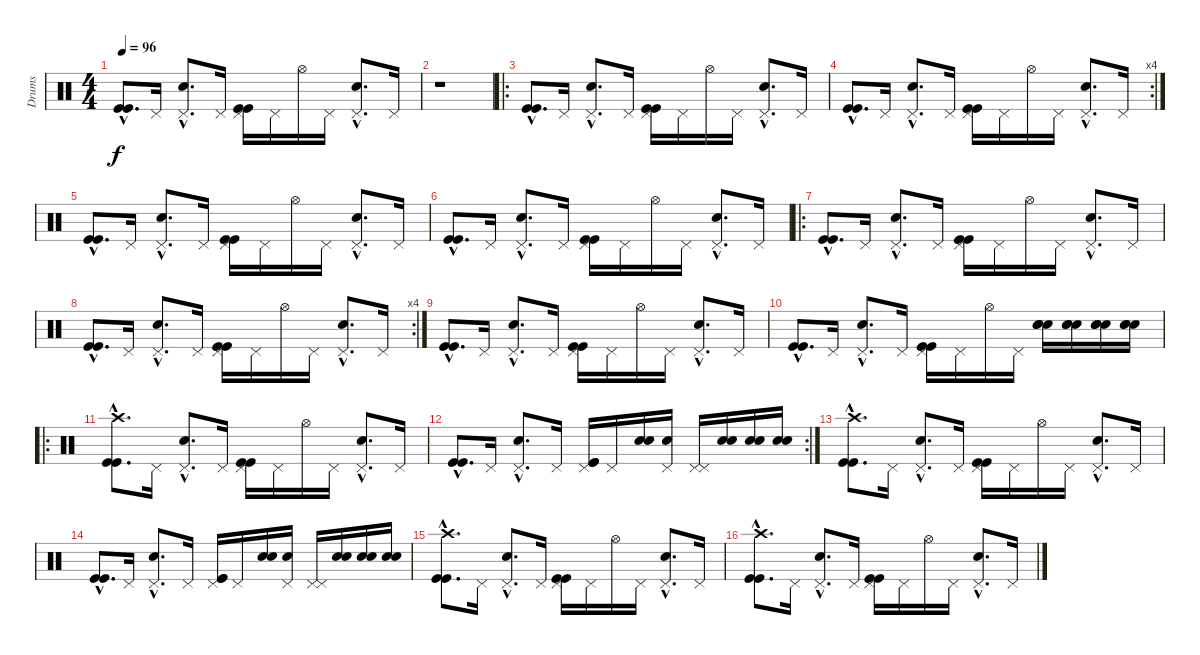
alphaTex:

\track ("Drums" "Drums") {instrument percussion}
\staff {score}
\articulation defaults
\ts (4 4)
\tempo 96
\clef neutral
\ks c
("Kick (hit)"{hac} "Kick (hit)"{hac}).8{d dy f} "Pedal Hi-Hat (hit)".16 ("Pedal Hi-Hat (hit)"{hac} "Electric Snare (hit)"{hac}).8{d} "Pedal Hi-Hat (hit)".16 ("Pedal Hi-Hat (hit)" "Kick (hit)" "Kick (hit)").16 "Pedal Hi-Hat (hit)".16 "Hi-Hat (open)".16 "Pedal Hi-Hat (hit)".16 ("Pedal Hi-Hat (hit)"{hac} "Electric Snare (hit)"{hac}).8{d} "Pedal Hi-Hat (hit)".16 |
r.1 |
\ro
("Kick (hit)"{hac} "Kick (hit)"{hac}).8{d} "Pedal Hi-Hat (hit)".16 ("Pedal Hi-Hat (hit)"{hac} "Electric Snare (hit)"{hac}).8{d} "Pedal Hi-Hat (hit)".16 ("Pedal Hi-Hat (hit)" "Kick (hit)" "Kick (hit)").16 "Pedal Hi-Hat (hit)".16 "Hi-Hat (open)".16 "Pedal Hi-Hat (hit)".16 ("Pedal Hi-Hat (hit)"{hac} "Electric Snare (hit)"{hac}).8{d} "Pedal Hi-Hat (hit)".16 |
\rc 4
("Kick (hit)"{hac} "Kick (hit)"{hac}).8{d} "Pedal Hi-Hat (hit)".16 ("Pedal Hi-Hat (hit)"{hac} "Electric Snare (hit)"{hac}).8{d} "Pedal Hi-Hat (hit)".16 ("Pedal Hi-Hat (hit)" "Kick (hit)" "Kick (hit)").16 "Pedal Hi-Hat (hit)".16 "Hi-Hat (open)".16 "Pedal Hi-Hat (hit)".16 ("Pedal Hi-Hat (hit)"{hac} "Electric Snare (hit)"{hac}).8{d} "Pedal Hi-Hat (hit)".16 |
("Kick (hit)"{hac} "Kick (hit)"{hac}).8{d} "Pedal Hi-Hat (hit)".16 ("Pedal Hi-Hat (hit)"{hac} "Electric Snare (hit)"{hac}).8{d} "Pedal Hi-Hat (hit)".16 ("Pedal Hi-Hat (hit)" "Kick (hit)" "Kick (hit)").16 "Pedal Hi-Hat (hit)".16 "Hi-Hat (open)".16 "Pedal Hi-Hat (hit)".16 ("Pedal Hi-Hat (hit)"{hac} "Electric Snare (hit)"{hac}).8{d} "Pedal Hi-Hat (hit)".16 |
("Kick (hit)"{hac} "Kick (hit)"{hac}).8{d} "Pedal Hi-Hat (hit)".16 ("Pedal Hi-Hat (hit)"{hac} "Electric Snare (hit)"{hac}).8{d} "Pedal Hi-Hat (hit)".16 ("Pedal Hi-Hat (hit)" "Kick (hit)" "Kick (hit)").16 "Pedal Hi-Hat (hit)".16 "Hi-Hat (open)".16 "Pedal Hi-Hat (hit)".16 ("Pedal Hi-Hat (hit)"{hac} "Electric Snare (hit)"{hac}).8{d} "Pedal Hi-Hat (hit)".16 |
\ro
("Kick (hit)"{hac} "Kick (hit)"{hac}).8{d} "Pedal Hi-Hat (hit)".16 ("Pedal Hi-Hat (hit)"{hac} "Electric Snare (hit)"{hac}).8{d} "Pedal Hi-Hat (hit)".16 ("Pedal Hi-Hat (hit)" "Kick (hit)" "Kick (hit)").16 "Pedal Hi-Hat (hit)".16 "Hi-Hat (open)".16 "Pedal Hi-Hat (hit)".16 ("Pedal Hi-Hat (hit)"{hac} "Electric Snare (hit)"{hac}).8{d} "Pedal Hi-Hat (hit)".16 |
\rc 4
("Kick (hit)"{hac} "Kick (hit)"{hac}).8{d} "Pedal Hi-Hat (hit)".16 ("Pedal Hi-Hat (hit)"{hac} "Electric Snare (hit)"{hac}).8{d} "Pedal Hi-Hat (hit)".16 ("Pedal Hi-Hat (hit)" "Kick (hit)" "Kick (hit)").16 "Pedal Hi-Hat (hit)".16 "Hi-Hat (open)".16 "Pedal Hi-Hat (hit)".16 ("Pedal Hi-Hat (hit)"{hac} "Electric Snare (hit)"{hac}).8{d} "Pedal Hi-Hat (hit)".16 |
("Kick (hit)"{hac} "Kick (hit)"{hac}).8{d} "Pedal Hi-Hat (hit)".16 ("Pedal Hi-Hat (hit)"{hac} "Electric Snare (hit)"{hac}).8{d} "Pedal Hi-Hat (hit)".16 ("Pedal Hi-Hat (hit)" "Kick (hit)" "Kick (hit)").16 "Pedal Hi-Hat (hit)".16 "Hi-Hat (open)".16 "Pedal Hi-Hat (hit)".16 ("Pedal Hi-Hat (hit)"{hac} "Electric Snare (hit)"{hac}).8{d} "Pedal Hi-Hat (hit)".16 |
("Kick (hit)"{hac} "Kick (hit)"{hac}).8{d} "Pedal Hi-Hat (hit)".16 ("Pedal Hi-Hat (hit)"{hac} "Electric Snare (hit)"{hac}).8{d} "Pedal Hi-Hat (hit)".16 ("Pedal Hi-Hat (hit)" "Kick (hit)" "Kick (hit)").16 "Pedal Hi-Hat (hit)".16 "Hi-Hat (open)".16 "Pedal Hi-Hat (hit)".16 ("Electric Snare (hit)" "Electric Snare (hit)" "Electric Snare (hit)").16 ("Electric Snare (hit)" "Electric Snare (hit)" "Electric Snare (hit)").16 ("Electric Snare (hit)" "Electric Snare (hit)" "Electric Snare (hit)").16 ("Electric Snare (hit)" "Electric Snare (hit)" "Electric Snare (hit)").16 |
\ro
("Crash high (hit)"{hac} "Kick (hit)"{hac} "Kick (hit)"{hac}).8{d} "Pedal Hi-Hat (hit)".16 ("Pedal Hi-Hat (hit)"{hac} "Electric Snare (hit)"{hac}).8{d} "Pedal Hi-Hat (hit)".16 ("Pedal Hi-Hat (hit)" "Kick (hit)" "Kick (hit)").16 "Pedal Hi-Hat (hit)".16 "Hi-Hat (open)".16 "Pedal Hi-Hat (hit)".16 ("Pedal Hi-Hat (hit)"{hac} "Electric Snare (hit)"{hac}).8{d} "Pedal Hi-Hat (hit)".16 |
\rc 2
("Kick (hit)"{hac} "Kick (hit)"{hac}).8{d} "Pedal Hi-Hat (hit)".16 ("Pedal Hi-Hat (hit)"{hac} "Electric Snare (hit)"{hac}).8{d} "Pedal Hi-Hat (hit)".16 ("Pedal Hi-Hat (hit)" "Kick (hit)" "Kick (hit)").16 "Pedal Hi-Hat (hit)".16 ("Electric Snare (hit)" "Electric Snare (hit)").16 ("Pedal Hi-Hat (hit)" "Electric Snare (hit)").16 ("Pedal Hi-Hat (hit)" "Pedal Hi-Hat (hit)").16 ("Electric Snare (hit)" "Electric Snare (hit)").16 ("Electric Snare (hit)" "Electric Snare (hit)").16 ("Electric Snare (hit)" "Electric Snare (hit)").16 |
("Crash high (hit)"{hac} "Kick (hit)"{hac} "Kick (hit)"{hac}).8{d} "Pedal Hi-Hat (hit)".16 ("Pedal Hi-Hat (hit)"{hac} "Electric Snare (hit)"{hac}).8{d} "Pedal Hi-Hat (hit)".16 ("Pedal Hi-Hat (hit)" "Kick (hit)" "Kick (hit)").16 "Pedal Hi-Hat (hit)".16 "Hi-Hat (open)".16 "Pedal Hi-Hat (hit)".16 ("Pedal Hi-Hat (hit)"{hac} "Electric Snare (hit)"{hac}).8{d} "Pedal Hi-Hat (hit)".16 |
("Kick (hit)"{hac} "Kick (hit)"{hac}).8{d} "Pedal Hi-Hat (hit)".16 ("Pedal Hi-Hat (hit)"{hac} "Electric Snare (hit)"{hac}).8{d} "Pedal Hi-Hat (hit)".16 ("Pedal Hi-Hat (hit)" "Kick (hit)" "Kick (hit)").16 "Pedal Hi-Hat (hit)".16 ("Electric Snare (hit)" "Electric Snare (hit)").16 ("Pedal Hi-Hat (hit)" "Electric Snare (hit)").16 ("Pedal Hi-Hat (hit)" "Pedal Hi-Hat (hit)").16 ("Electric Snare (hit)" "Electric Snare (hit)").16 ("Electric Snare (hit)" "Electric Snare (hit)").16 ("Electric Snare (hit)" "Electric Snare (hit)").16 |
("Crash high (hit)"{hac} "Kick (hit)"{hac} "Kick (hit)"{hac}).8{d} "Pedal Hi-Hat (hit)".16 ("Pedal Hi-Hat (hit)"{hac} "Electric Snare (hit)"{hac}).8{d} "Pedal Hi-Hat (hit)".16 ("Pedal Hi-Hat (hit)" "Kick (hit)" "Kick (hit)").16 "Pedal Hi-Hat (hit)".16 "Hi-Hat (open)".16 "Pedal Hi-Hat (hit)".16 ("Pedal Hi-Hat (hit)"{hac} "Electric Snare (hit)"{hac}).8{d} "Pedal Hi-Hat (hit)".16 |
("Crash high (hit)"{hac} "Kick (hit)"{hac} "Kick (hit)"{hac}).8{d} "Pedal Hi-Hat (hit)".16 ("Pedal Hi-Hat (hit)"{hac} "Electric Snare (hit)"{hac}).8{d} "Pedal Hi-Hat (hit)".16 ("Pedal Hi-Hat (hit)" "Kick (hit)" "Kick (hit)").16 "Pedal Hi-Hat (hit)".16 "Hi-Hat (open)".16 "Pedal Hi-Hat (hit)".16 ("Pedal Hi-Hat (hit)"{hac} "Electric Snare (hit)"{hac}).8{d} "Pedal Hi-Hat (hit)".16
